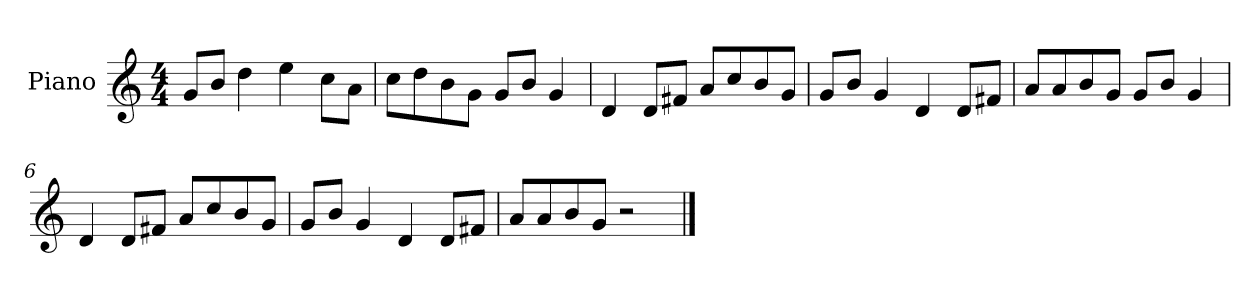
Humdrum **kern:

**kern
*part1
*staff1
*I"Piano
*I'P-no
*clefG2
*k[]
*M4/4
*MM90
=1
8g/L
8b/J
4dd\
4ee\
8cc\L
8a\J
=2
8cc\L
8dd\
8b\
8g\J
8g/L
8b/J
4g/
=3
4d/
8d/L
8f#X/J
8a/L
8cc/
8b/
8g/J
=4
8g/L
8b/J
4g/
4d/
8d/L
8f#X/J
=5
8a/L
8a/
8b/
8g/J
8g/L
8b/J
4g/
!!LO:LB:g=z
=6
4d/
8d/L
8f#X/J
8a/L
8cc/
8b/
8g/J
=7
8g/L
8b/J
4g/
4d/
8d/L
8f#X/J
=8
8a/L
8a/
8b/
8g/J
2r
==
*-
